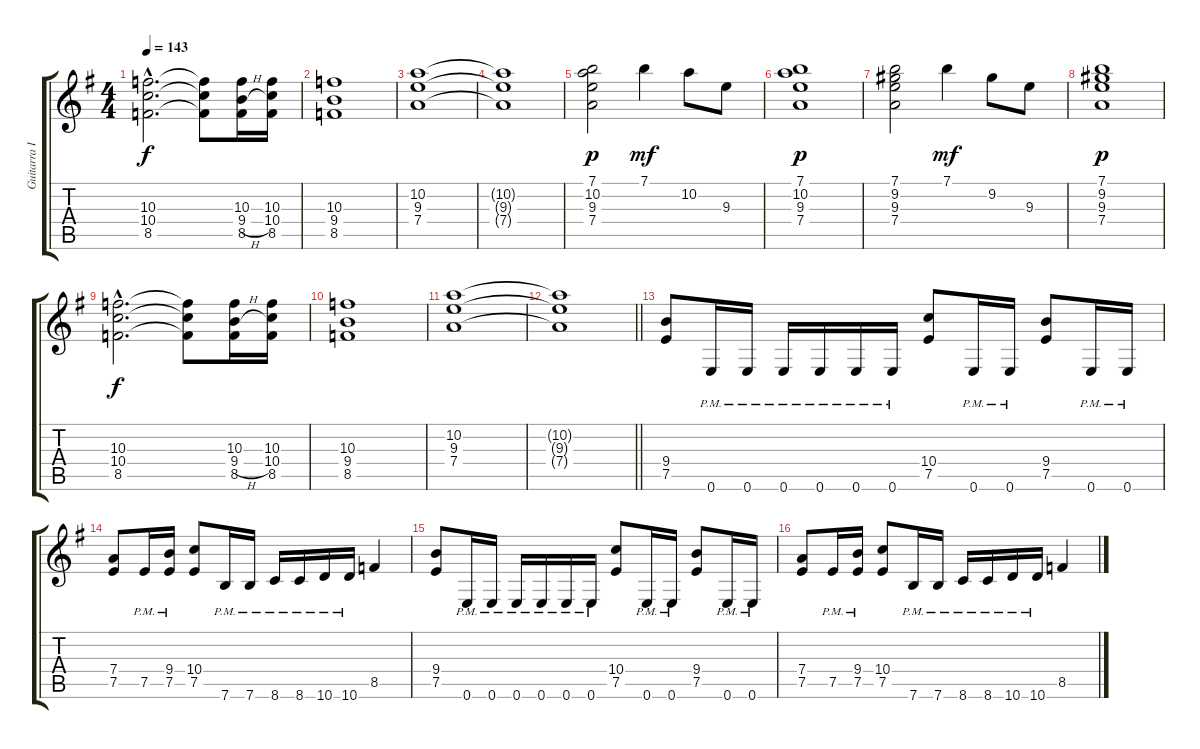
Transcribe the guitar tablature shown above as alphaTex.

\track ("Guitarra I" "Guitarra I") {instrument overdrivenguitar}
\staff {score tabs}
\tuning (E4 B3 G3 D3 A2 E2) {hide}
\ts (4 4)
\tempo 143
\clef g2
\ks g
(10.3{hac} 10.4{hac} 8.5{hac}).2{d dy f} (10.3{t} 10.4{t} 8.5{t}).8 (10.3 9.4{h} 8.5).16 (10.3 10.4 8.5).16 |
(10.3 9.4 8.5).1 |
(10.2 9.3 7.4).1 |
(10.2{t} 9.3{t} 7.4{t}).1 |
(7.1 10.2 9.3 7.4).2{dy p} 7.1.4{dy mf} 10.2.8 9.3.8 |
(7.1 10.2 9.3 7.4).1{dy p} |
(7.1 9.2 9.3 7.4).2 7.1.4{dy mf} 9.2.8 9.3.8 |
(7.1 9.2 9.3 7.4).1{dy p} |
(10.3{hac} 10.4{hac} 8.5{hac}).2{d dy f} (10.3{t} 10.4{t} 8.5{t}).8 (10.3 9.4{h} 8.5).16 (10.3 10.4 8.5).16 |
(10.3 9.4 8.5).1 |
(10.2 9.3 7.4).1 |
\barLineRight lightlight
(10.2{t} 9.3{t} 7.4{t}).1 |
(9.4 7.5).8 0.6{pm}.16 0.6{pm}.16 0.6{pm}.16 0.6{pm}.16 0.6{pm}.16 0.6{pm}.16 (10.4 7.5).8 0.6{pm}.16 0.6{pm}.16 (9.4 7.5).8 0.6{pm}.16 0.6{pm}.16 |
(7.4 7.5).8 7.5{pm}.16 (9.4 7.5{pm}).16 (10.4 7.5).8 7.6{pm}.16 7.6{pm}.16 8.6{pm}.16 8.6{pm}.16 10.6{pm}.16 10.6{pm}.16 8.5.4 |
(9.4 7.5).8 0.6{pm}.16 0.6{pm}.16 0.6{pm}.16 0.6{pm}.16 0.6{pm}.16 0.6{pm}.16 (10.4 7.5).8 0.6{pm}.16 0.6{pm}.16 (9.4 7.5).8 0.6{pm}.16 0.6{pm}.16 |
(7.4 7.5).8 7.5{pm}.16 (9.4 7.5{pm}).16 (10.4 7.5).8 7.6{pm}.16 7.6{pm}.16 8.6{pm}.16 8.6{pm}.16 10.6{pm}.16 10.6{pm}.16 8.5.4
